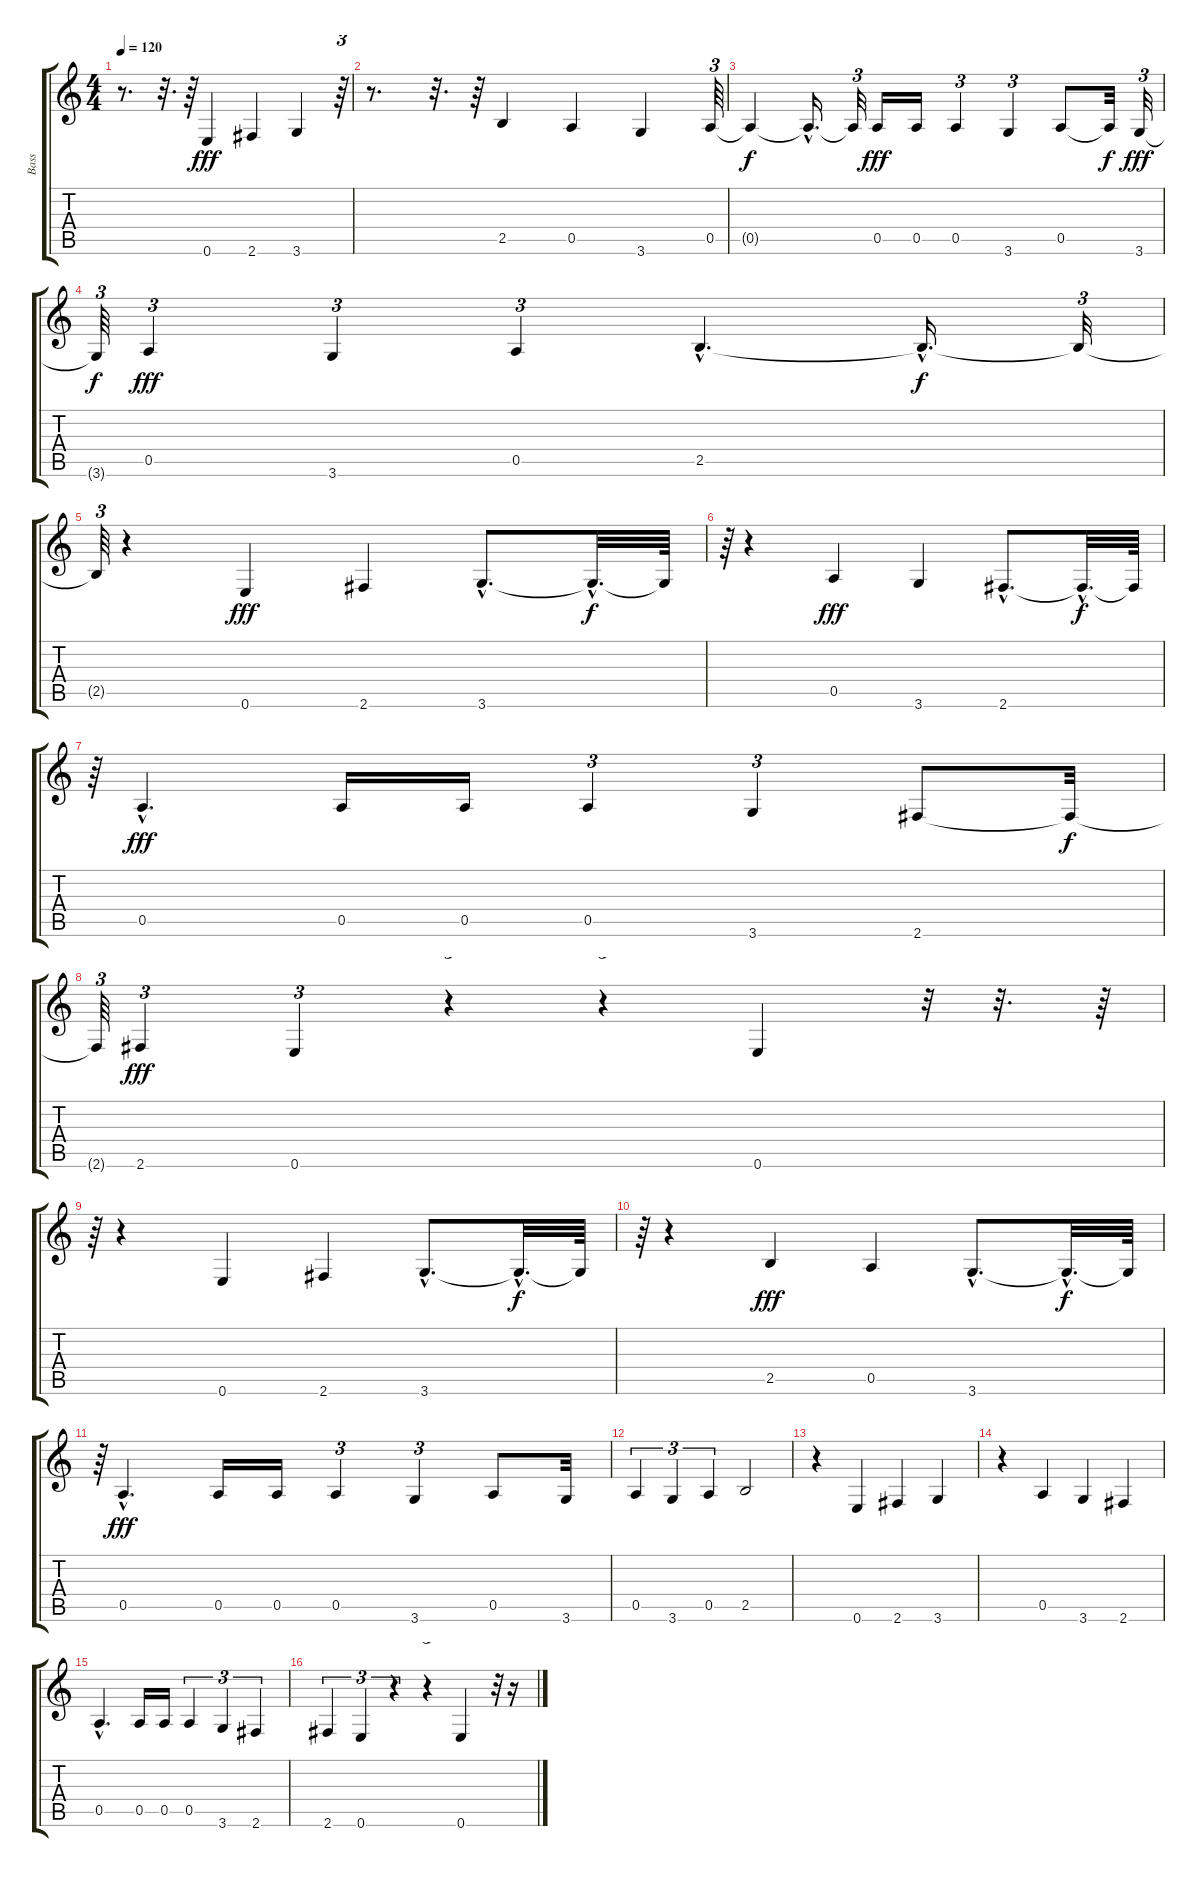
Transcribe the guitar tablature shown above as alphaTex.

\track ("Bass" "Bass") {instrument electricbassfinger}
\staff {score tabs}
\tuning (E4 B3 G3 D3 A2 E2) {hide}
\ts (4 4)
\tempo 120
\clef g2
\ks c
r.8{d dy fff} r.32{d} r.64 0.6.4 2.6.4 3.6.4 r.64{tu (3 2)} |
r.8{d} r.32{d} r.64 2.5.4 0.5.4 3.6.4 0.5.64{tu (3 2)} |
0.5{t}.4{dy f} 0.5{hac t}.16{d} 0.5{t}.32{tu (3 2)} 0.5.16{dy fff} 0.5.16 0.5.4{tu (3 2)} 3.6.4{tu (3 2)} 0.5.8 0.5{t}.32{dy f} 3.6.32{tu (3 2) dy fff} |
3.6{t}.64{tu (3 2) dy f} 0.5.4{tu (3 2) dy fff} 3.6.4{tu (3 2)} 0.5.4{tu (3 2)} 2.5{hac}.4{d} 2.5{hac t}.16{d dy f} 2.5{t}.32{tu (3 2)} |
2.5{t}.64{tu (3 2)} r.4 0.6.4{dy fff} 2.6.4 3.6{hac}.8{d} 3.6{hac t}.32{d dy f} 3.6{t}.64 |
r.64{tu (3 2)} r.4 0.5.4{dy fff} 3.6.4 2.6{hac}.8{d} 2.6{hac t}.32{d dy f} 2.6{t}.64 |
r.64{tu (3 2)} 0.5{hac}.4{d dy fff} 0.5.16 0.5.16 0.5.4{tu (3 2)} 3.6.4{tu (3 2)} 2.6.8 2.6{t}.32{dy f} |
2.6{t}.64{tu (3 2)} 2.6.4{tu (3 2) dy fff} 0.6.4{tu (3 2)} r.4{tu (3 2)} r.4{tu (3 2)} 0.6.4 r.32{tu (3 2)} r.32{d} r.64 |
r.64{tu (3 2)} r.4 0.6.4 2.6.4 3.6{hac}.8{d} 3.6{hac t}.32{d dy f} 3.6{t}.64 |
r.64{tu (3 2)} r.4 2.5.4{dy fff} 0.5.4 3.6{hac}.8{d} 3.6{hac t}.32{d dy f} 3.6{t}.64 |
r.64{tu (3 2)} 0.5{hac}.4{d dy fff} 0.5.16 0.5.16 0.5.4{tu (3 2)} 3.6.4{tu (3 2)} 0.5.8 3.6.32 |
0.5.4{tu (3 2)} 3.6.4{tu (3 2)} 0.5.4{tu (3 2)} 2.5.2 |
r.4 0.6.4 2.6.4 3.6.4 |
r.4 0.5.4 3.6.4 2.6.4 |
0.5{hac}.4{d} 0.5.16 0.5.16 0.5.4{tu (3 2)} 3.6.4{tu (3 2)} 2.6.4{tu (3 2)} |
2.6.4{tu (3 2)} 0.6.4{tu (3 2)} r.4{tu (3 2)} r.4{tu (3 2)} 0.6.4 r.32{tu (3 2)} r.16
